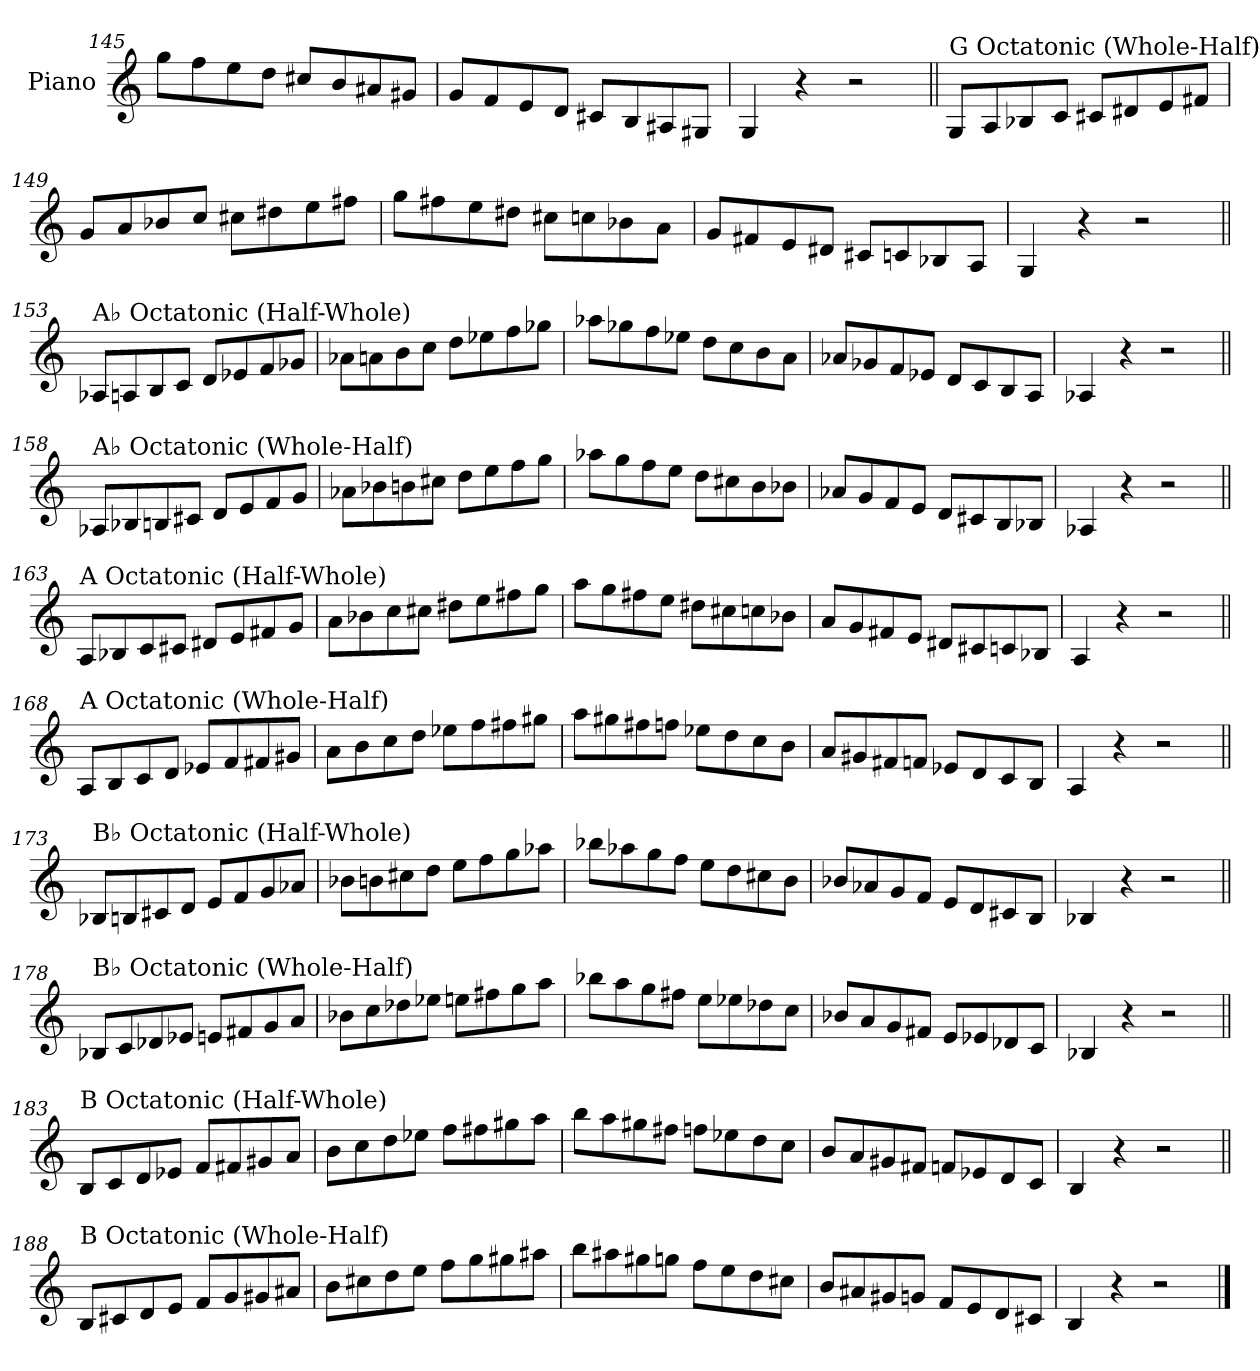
**kern
*part1
*staff1
*I"Piano
*I'Pno.
*clefG2
*k[]
=145
8gg\L
8ff\
8ee\
8dd\J
8cc#X/L
8b/
8a#X/
8g#X/J
=146
8g/L
8f/
8e/
8d/J
8c#X/L
8B/
8A#X/
8G#X/J
=147
4G/
4r
2r
!!LO:LB:g=z
=148||
!LO:TX:a:t=G Octatonic (Whole-Half)
8G/L
8A/
8B-X/
8c/J
8c#X/L
8d#X/
8e/
8f#X/J
=149
8g/L
8a/
8b-X/
8cc/J
8cc#X\L
8dd#X\
8ee\
8ff#X\J
=150
8gg\L
8ff#X\
8ee\
8dd#X\J
8cc#X\L
8ccn\
8b-X\
8a\J
=151
8g/L
8f#X/
8e/
8d#X/J
8c#X/L
8cn/
8B-X/
8A/J
=152
4G/
4r
2r
!!LO:PB:g=z
=153||
!LO:TX:a:t=A♭ Octatonic (Half-Whole)
8A-X/L
8An/
8B/
8c/J
8d/L
8e-X/
8f/
8g-X/J
=154
8a-X\L
8an\
8b\
8cc\J
8dd\L
8ee-X\
8ff\
8gg-X\J
=155
8aa-X\L
8gg-X\
8ff\
8ee-X\J
8dd\L
8cc\
8b\
8a\J
=156
8a-X/L
8g-X/
8f/
8e-X/J
8d/L
8c/
8B/
8A/J
=157
4A-X/
4r
2r
!!LO:LB:g=z
=158||
!LO:TX:a:t=A♭ Octatonic (Whole-Half)
8A-X/L
8B-X/
8Bn/
8c#X/J
8d/L
8e/
8f/
8g/J
=159
8a-X\L
8b-X\
8bn\
8cc#X\J
8dd\L
8ee\
8ff\
8gg\J
=160
8aa-X\L
8gg\
8ff\
8ee\J
8dd\L
8cc#X\
8b\
8b-X\J
=161
8a-X/L
8g/
8f/
8e/J
8d/L
8c#X/
8B/
8B-X/J
=162
4A-X/
4r
2r
!!LO:LB:g=z
=163||
!LO:TX:a:t=A Octatonic (Half-Whole)
8A/L
8B-X/
8c/
8c#X/J
8d#X/L
8e/
8f#X/
8g/J
=164
8a\L
8b-X\
8cc\
8cc#X\J
8dd#X\L
8ee\
8ff#X\
8gg\J
=165
8aa\L
8gg\
8ff#X\
8ee\J
8dd#X\L
8cc#X\
8ccn\
8b-X\J
=166
8a/L
8g/
8f#X/
8e/J
8d#X/L
8c#X/
8cn/
8B-X/J
=167
4A/
4r
2r
!!LO:LB:g=z
=168||
!LO:TX:a:t=A Octatonic (Whole-Half)
8A/L
8B/
8c/
8d/J
8e-X/L
8f/
8f#X/
8g#X/J
=169
8a\L
8b\
8cc\
8dd\J
8ee-X\L
8ff\
8ff#X\
8gg#X\J
=170
8aa\L
8gg#X\
8ff#X\
8ffn\J
8ee-X\L
8dd\
8cc\
8b\J
=171
8a/L
8g#X/
8f#X/
8fn/J
8e-X/L
8d/
8c/
8B/J
=172
4A/
4r
2r
!!LO:LB:g=z
=173||
!LO:TX:a:t=B♭ Octatonic (Half-Whole)
8B-X/L
8Bn/
8c#X/
8d/J
8e/L
8f/
8g/
8a-X/J
=174
8b-X\L
8bn\
8cc#X\
8dd\J
8ee\L
8ff\
8gg\
8aa-X\J
=175
8bb-X\L
8aa-X\
8gg\
8ff\J
8ee\L
8dd\
8cc#X\
8b\J
=176
8b-X/L
8a-X/
8g/
8f/J
8e/L
8d/
8c#X/
8B/J
=177
4B-X/
4r
2r
!!LO:LB:g=z
=178||
!LO:TX:a:t=B♭ Octatonic (Whole-Half)
8B-X/L
8c/
8d-X/
8e-X/J
8en/L
8f#X/
8g/
8a/J
=179
8b-X\L
8cc\
8dd-X\
8ee-X\J
8een\L
8ff#X\
8gg\
8aa\J
=180
8bb-X\L
8aa\
8gg\
8ff#X\J
8ee\L
8ee-X\
8dd-X\
8cc\J
=181
8b-X/L
8a/
8g/
8f#X/J
8e/L
8e-X/
8d-X/
8c/J
=182
4B-X/
4r
2r
!!LO:LB:g=z
=183||
!LO:TX:a:t=B Octatonic (Half-Whole)
8B/L
8c/
8d/
8e-X/J
8f/L
8f#X/
8g#X/
8a/J
=184
8b\L
8cc\
8dd\
8ee-X\J
8ff\L
8ff#X\
8gg#X\
8aa\J
=185
8bb\L
8aa\
8gg#X\
8ff#X\J
8ffn\L
8ee-X\
8dd\
8cc\J
=186
8b/L
8a/
8g#X/
8f#X/J
8fn/L
8e-X/
8d/
8c/J
=187
4B/
4r
2r
!!LO:LB:g=z
=188||
!LO:TX:a:t=B Octatonic (Whole-Half)
8B/L
8c#X/
8d/
8e/J
8f/L
8g/
8g#X/
8a#X/J
=189
8b\L
8cc#X\
8dd\
8ee\J
8ff\L
8gg\
8gg#X\
8aa#X\J
=190
8bb\L
8aa#X\
8gg#X\
8ggn\J
8ff\L
8ee\
8dd\
8cc#X\J
=191
8b/L
8a#X/
8g#X/
8gn/J
8f/L
8e/
8d/
8c#X/J
=192
4B/
4r
2r
==
*-
